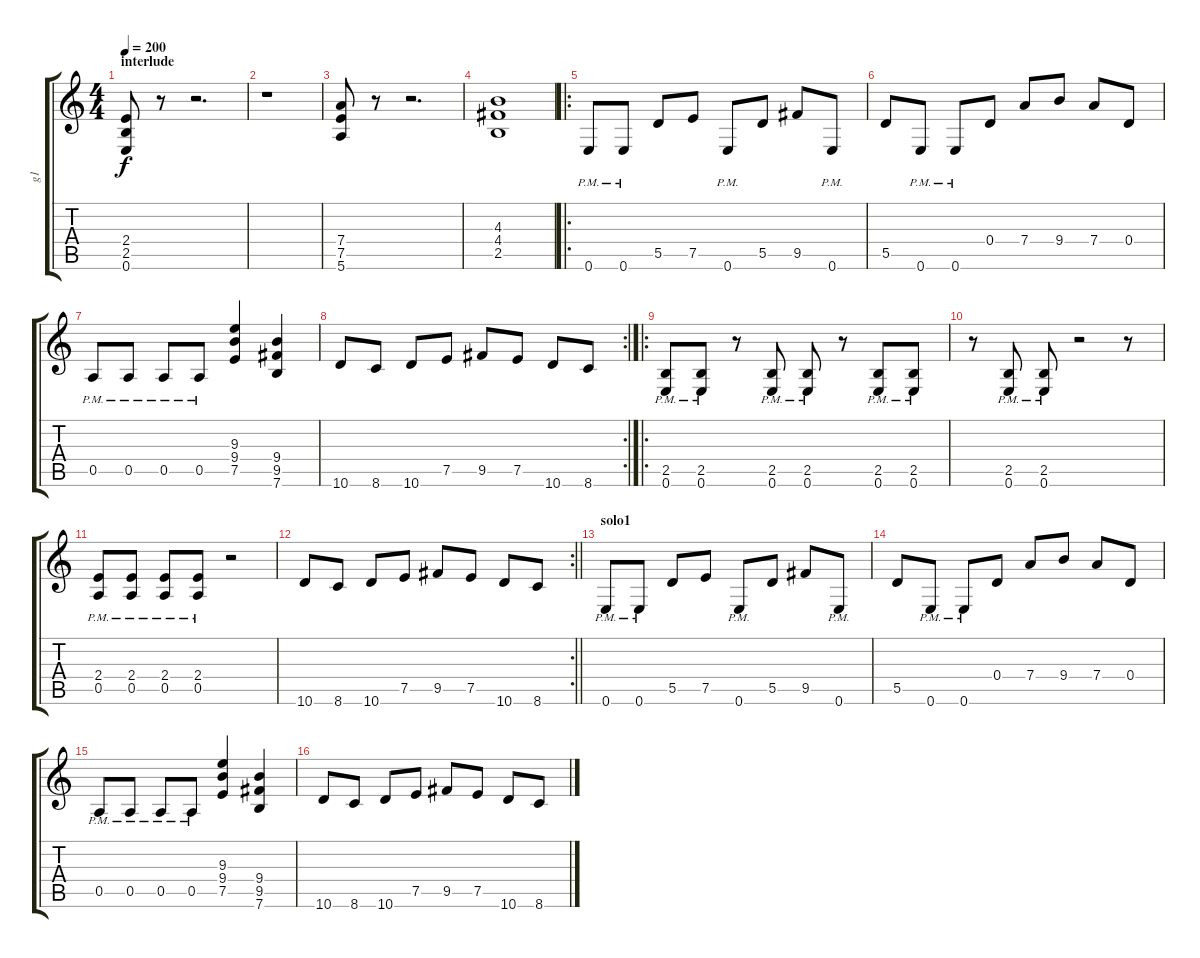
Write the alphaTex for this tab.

\track ("g1" "g1") {instrument distortionguitar}
\staff {score tabs}
\tuning (E4 B3 G3 D3 A2 E2) {hide}
\ts (4 4)
\section ("" "interlude")
\tempo 200
\clef g2
\ks c
(2.4 2.5 0.6).8{dy f} r.8 r.2{d} |
r.1 |
(7.4 7.5 5.6).8 r.8 r.2{d} |
(4.3 4.4 2.5).1 |
\ro
0.6{pm}.8 0.6{pm}.8 5.5.8 7.5.8 0.6{pm}.8 5.5.8 9.5.8 0.6{pm}.8 |
5.5.8 0.6{pm}.8 0.6{pm}.8 0.4.8 7.4.8 9.4.8 7.4.8 0.4.8 |
0.5{pm}.8 0.5{pm}.8 0.5{pm}.8 0.5{pm}.8 (9.3 9.4 7.5).4 (9.4 9.5 7.6).4 |
\rc 2
10.6.8 8.6.8 10.6.8 7.5.8 9.5.8 7.5.8 10.6.8 8.6.8 |
\ro
(2.5{pm} 0.6{pm}).8 (2.5{pm} 0.6{pm}).8 r.8 (2.5{pm} 0.6{pm}).8 (2.5{pm} 0.6{pm}).8 r.8 (2.5{pm} 0.6{pm}).8 (2.5{pm} 0.6{pm}).8 |
r.8 (2.5{pm} 0.6{pm}).8 (2.5{pm} 0.6{pm}).8 r.2 r.8 |
(2.4{pm} 0.5{pm}).8 (2.4{pm} 0.5{pm}).8 (2.4{pm} 0.5{pm}).8 (2.4{pm} 0.5{pm}).8 r.2 |
\rc 2
\barLineRight lightlight
10.6.8 8.6.8 10.6.8 7.5.8 9.5.8 7.5.8 10.6.8 8.6.8 |
\section ("" "solo1")
0.6{pm}.8 0.6{pm}.8 5.5.8 7.5.8 0.6{pm}.8 5.5.8 9.5.8 0.6{pm}.8 |
5.5.8 0.6{pm}.8 0.6{pm}.8 0.4.8 7.4.8 9.4.8 7.4.8 0.4.8 |
0.5{pm}.8 0.5{pm}.8 0.5{pm}.8 0.5{pm}.8 (9.3 9.4 7.5).4 (9.4 9.5 7.6).4 |
10.6.8 8.6.8 10.6.8 7.5.8 9.5.8 7.5.8 10.6.8 8.6.8
